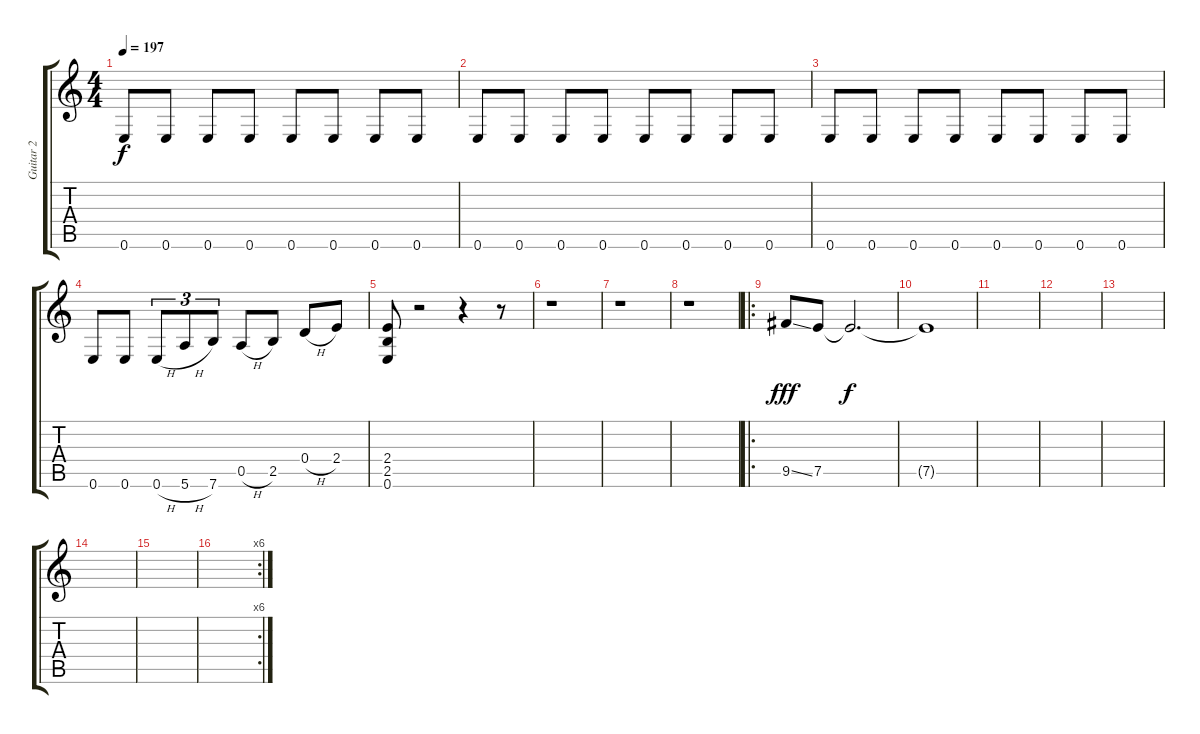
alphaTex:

\track ("Guitar 2" "Guitar 2") {instrument overdrivenguitar}
\staff {score tabs}
\tuning (E4 B3 G3 D3 A2 E2) {hide}
\ts (4 4)
\tempo 197
\clef g2
\ks c
0.6.8{dy f} 0.6.8 0.6.8 0.6.8 0.6.8 0.6.8 0.6.8 0.6.8 |
0.6.8 0.6.8 0.6.8 0.6.8 0.6.8 0.6.8 0.6.8 0.6.8 |
0.6.8 0.6.8 0.6.8 0.6.8 0.6.8 0.6.8 0.6.8 0.6.8 |
0.6.8 0.6.8 0.6{h}.8{tu (3 2)} 5.6{h}.8{tu (3 2)} 7.6.8{tu (3 2)} 0.5{h}.8 2.5.8 0.4{h}.8 2.4.8 |
(2.4 2.5 0.6).8 r.2 r.4 r.8 |
r.1 |
r.1 |
r.1 |
\ro
9.5{ss}.8{dy fff} 7.5.8 7.5{t}.2{d dy f} |
7.5{t}.1 |
|
|
|
|
|
\rc 6
